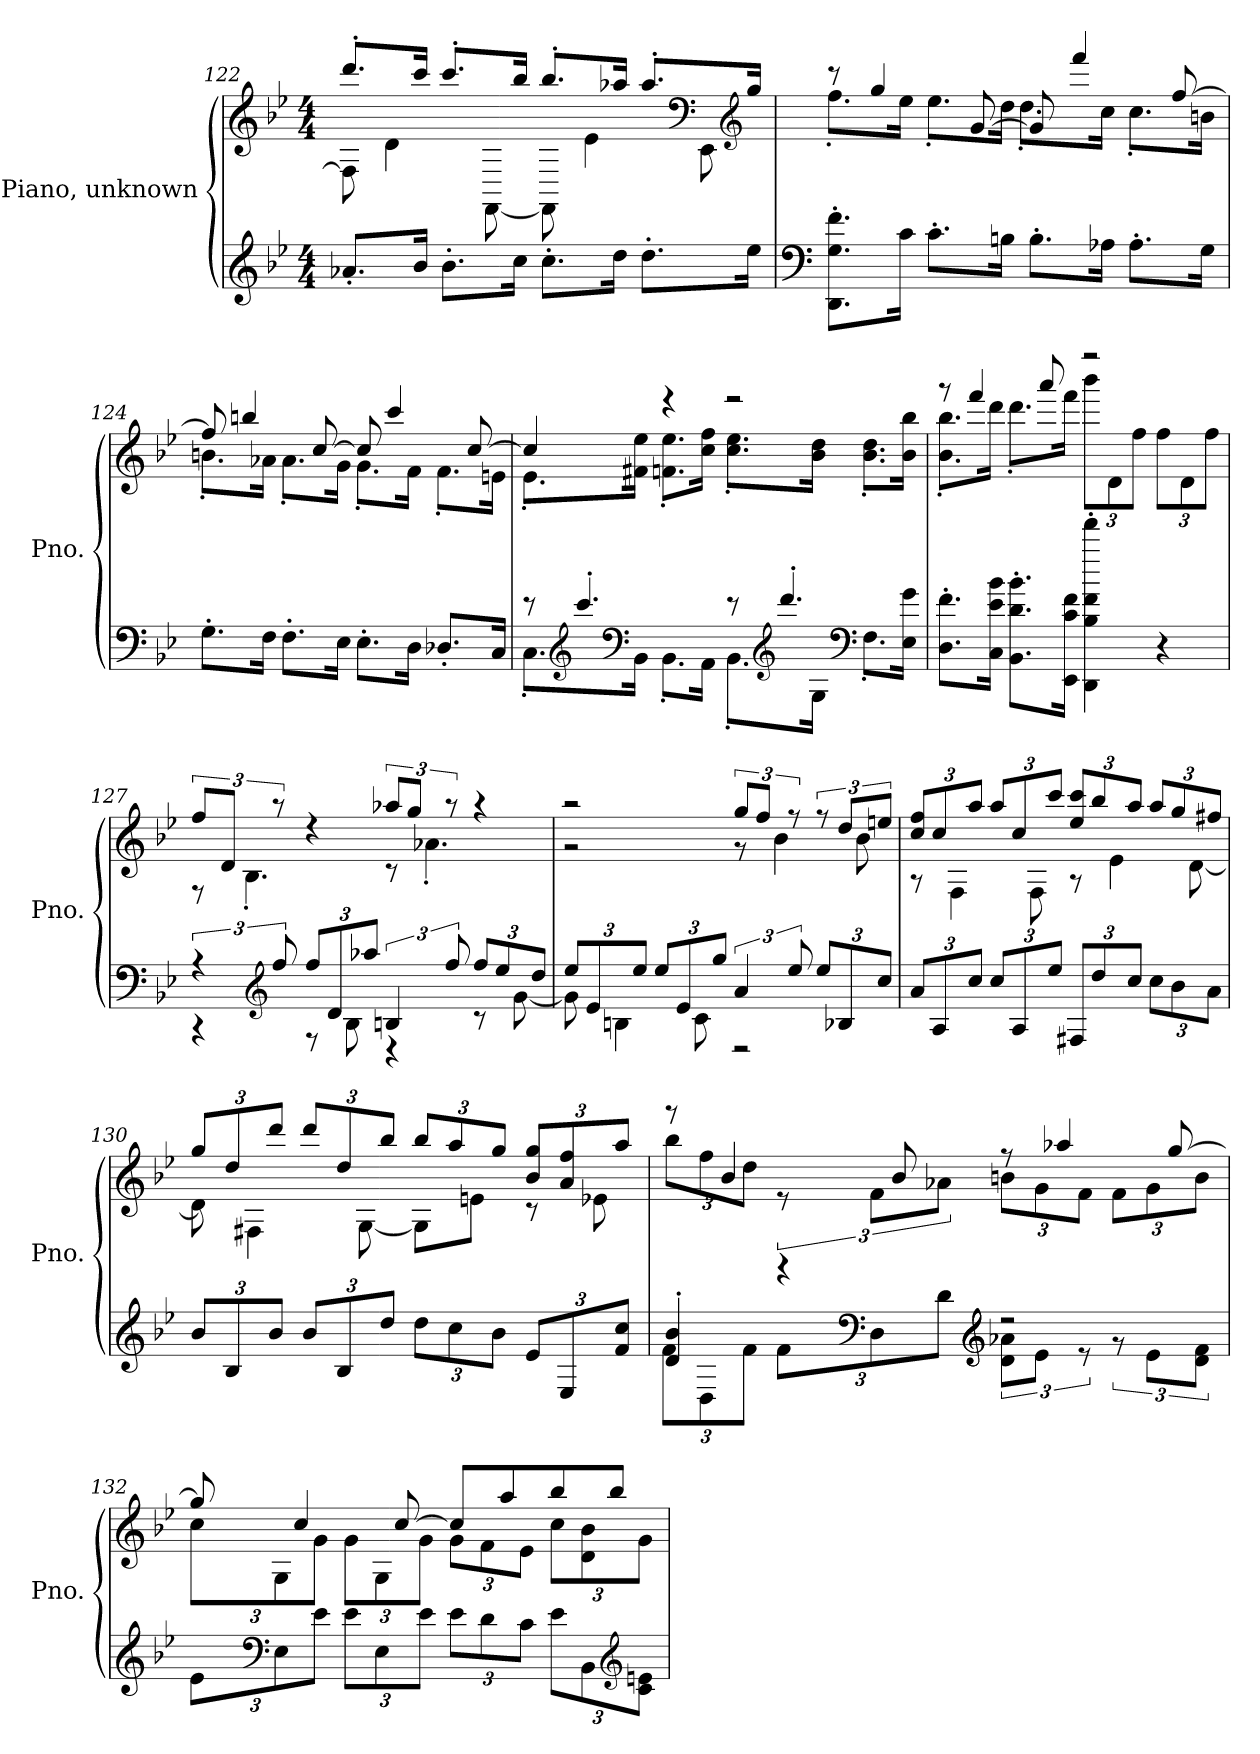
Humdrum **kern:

**kern	**kern
*part1	*part1
*staff2	*staff1
*I"Piano, unknown	*
*I'Pno.	*
*clefG2	*clefG2
*k[b-e-]	*k[b-e-]
*M4/4	*M4/4
=122	=122
*	*^
8.a-X'/L	8.ddd'/L	8F\]
.	.	4d\
16b-/Jk	16ccc/Jk	.
8.b-'\L	8.ccc'/L	.
.	.	[8FF\
16cc\Jk	16bb-/Jk	.
8.cc'\L	8.bb-'/L	8FF\]
.	.	4e-\
16dd\Jk	16aa-X/Jk	.
8.dd'\L	8.aa-'/L	.
*	*clefF4	*
.	.	8EE-\
*	*clefG2	*
16ee-\Jk	16gg/Jk	.
!!LO:LB:g=z	!!
=123	=123	=123
*clefF4	*	*
8.DD\' 8.G\' 8.f\'L	8r	8.ff'\L
.	4gg/	.
16c\Jk	.	16ee-\Jk
8.c'\L	.	8.ee-'\L
.	[8g/	.
16Bn\Jk	.	16dd\Jk
8.B'\L	8g/]	8.dd'\L
.	4fff/	.
16A-X\Jk	.	16cc\Jk
8.A-'\L	.	8.cc'\L
.	[8ff/	.
16G\Jk	.	16bn\Jk
=124	=124	=124
8.G'\L	8ff/]	8.bn'\L
.	4bbn/	.
16F\Jk	.	16a-X\Jk
8.F'\L	.	8.a-'\L
.	[8cc/	.
16E-\Jk	.	16g\Jk
8.E-'\L	8cc/]	8.g'\L
.	4ccc/	.
16D\Jk	.	16f\Jk
8.D-X'/L	.	8.f'\L
.	[8cc/	.
16C/Jk	.	16en\Jk
!!LO:LB:g=z	!!
=125	=125	=125
*^	*	*
8r	8.C'\L	4cc/]	8.e-'\L
*clefG2	*	*	*
4.ccc'/	.	.	.
*clefF4	*	*	*
.	16BB-\Jk	.	16f#X\ 16ee-\Jk
.	8.BB-'\L	4r	8.fn\' 8.ee-\'L
.	16AA\Jk	.	16cc\ 16ff\Jk
8r	8.BB-'\L	2r	8.cc\' 8.ee-\'L
*clefG2	*	*	*
4.ddd'/	.	.	.
.	16G\Jk	.	16b-\ 16dd\Jk
*clefF4	*	*	*
.	8.F'\L	.	8.b-\' 8.dd\'L
.	16E-\ 16g\Jk	.	16b-\ 16bb-\Jk
*v	*v	*	*
=126	=126	=126
8.D\' 8.f\'L	8r	8.b-\' 8.bb-\'L
.	4fff/	.
16C\ 16e-\ 16b-\Jk	.	16ddd\Jk
8.BB-\' 8.d\' 8.b-\'L	.	8.ddd'\L
.	8aaa/	.
16EE-\ 16c\ 16f\Jk	.	16fff\Jk
*	*	*Xbrackettup
4DD\' 4B-\' 4f\' 4fff\'	2r	12bbb-\L
.	.	12d\
.	.	12ff\J
4r	.	12ff\L
.	.	12d\
.	.	12ff\J
!!LO:LB:g=z	!!
=127	=127	=127
*^	*	*
*	*	*brackettup	*
6r	4r	12ff/L	8r
.	.	12d/J	.
.	.	.	4.B-'\
*clefG2	*	*	*
12ff/	.	12r	.
*Xbrackettup	*	*	*
12ff/L	8r	4r	.
12d/	.	.	.
.	8B-\	.	.
12aa-X/J	.	.	.
*brackettup	*	*	*
6Bn/	4r	12aa-X/L	8r
.	.	12gg/J	.
.	.	.	4.a-X'\
12ff/	.	12r	.
*Xbrackettup	*	*	*
12ff/L	8r	4r	.
12ee-/	.	.	.
.	[8g\	.	.
12dd/J	.	.	.
=128	=128	=128	=128
12ee-/L	8g\]	2r	2r
12e-/	.	.	.
.	4Bn\	.	.
12ee-/J	.	.	.
12ee-/L	.	.	.
12e-/	.	.	.
.	8c\	.	.
12gg/J	.	.	.
*brackettup	*	*	*
6a/	2r	12gg/L	8r
.	.	12ff/J	.
.	.	.	4b-\
12ee-/	.	12r	.
*Xbrackettup	*	*	*
12ee-/L	.	12r	.
12B-X/	.	12dd/L	.
.	.	.	8b-\
12cc/J	.	12een/J	.
*v	*v	*	*
!!LO:LB:g=z	!!
=129	=129	=129
*	*Xbrackettup	*
12a/L	12cc/ 12ff/L	8r
12A/	12cc/	.
.	.	4F\
12cc/J	12aa/J	.
12cc/L	12aa/L	.
12A/	12cc/	.
.	.	8F\
12ee-/J	12ccc/J	.
12F#X/L	12ee-/ 12ccc/L	8r
12dd/	12bb-/	.
.	.	4e-\
12cc/J	12aa/J	.
12cc\L	12aa/L	.
12b-\	12gg/	.
.	.	[8d\
12a\J	12ff#X/J	.
=130	=130	=130
12b-/L	12gg/L	8d\]
12B-/	12dd/	.
.	.	4F#X\
12b-/J	12ddd/J	.
12b-/L	12ddd/L	.
12B-/	12dd/	.
.	.	[8G\
12dd/J	12bb-/J	.
12dd\L	12bb-/L	8G\L]
12cc\	12aa/	.
.	.	8en\J
12b-\J	12gg/J	.
12e-/L	12b-/ 12gg/L	8r
12E-/	12a/ 12ff/	.
.	.	8e-X\
12f/ 12cc/J	12aa/J	.
!!LO:PB:g=z	!!
=131	=131	=131
*^	*	*
4d/' 4b-/'	12f\L	8r	12bb-\L
.	12D\	.	12ff\
.	.	4b-/	.
.	12f\J	.	12dd\J
*	*	*	*brackettup
4r	12f\L	.	12r
*clefF4	*	*	*
.	12D\	.	12f\L
.	.	8b-/	.
.	12d\J	.	12a-X\J
*clefG2	*	*	*
*	*brackettup	*	*Xbrackettup
2r	12d\ 12a-X\L	8r	12bn\L
.	12e-\J	.	12g\
.	.	4aa-X/	.
.	12r	.	12f\J
.	12r	.	12f\L
.	12e-\L	.	12g\
.	.	[8gg/	.
.	12d\ 12f\J	.	12b\J
*v	*v	*	*
=132	=132	=132
*Xbrackettup	*	*
12e-\L	8gg/]	12cc\L
*clefF4	*	*
12E-\	.	12G\
.	4cc/	.
12e-\J	.	12g\J
12e-\L	.	12g\L
12E-\	.	12G\
.	[8cc/	.
12e-\J	.	12g\J
12e-\L	8cc/L]	12g\L
12d\	.	12f\
.	8aa/	.
12c\J	.	12e-\J
12e-\L	8bb-/	12cc\L
12BB-\	.	12d\ 12b-\
.	8bb-/J	.
*clefG2	*	*
12c\ 12en\J	.	12g\J
*	*v	*v
=	=
*-	*-
